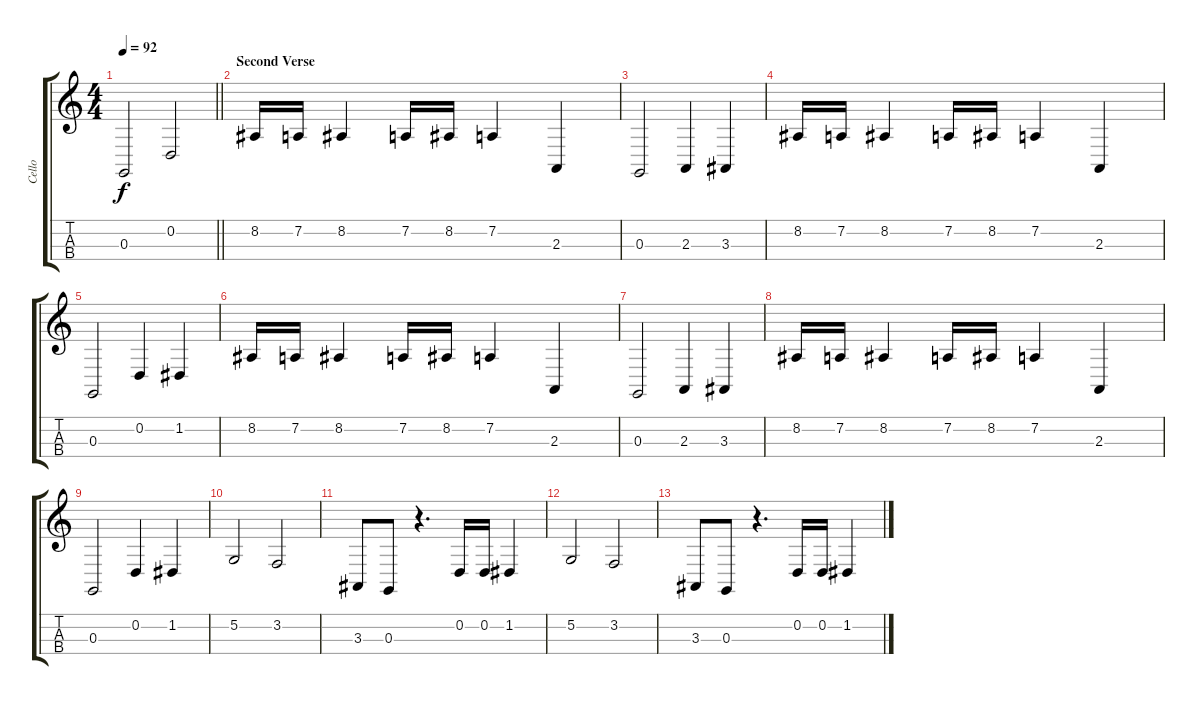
\track ("Cello" "Cello") {instrument cello}
\staff {score tabs}
\tuning (A3 D3 G2 C2) {hide}
\ts (4 4)
\tempo 92
\clef g2
\barLineRight lightlight
\ks c
0.3.2{dy f} 0.2.2 |
\section ("" "Second Verse")
8.2.16 7.2.16 8.2.4 7.2.16 8.2.16 7.2.4 2.3.4 |
0.3.2 2.3.4 3.3.4 |
8.2.16 7.2.16 8.2.4 7.2.16 8.2.16 7.2.4 2.3.4 |
0.3.2 0.2.4 1.2.4 |
8.2.16 7.2.16 8.2.4 7.2.16 8.2.16 7.2.4 2.3.4 |
0.3.2 2.3.4 3.3.4 |
8.2.16 7.2.16 8.2.4 7.2.16 8.2.16 7.2.4 2.3.4 |
0.3.2 0.2.4 1.2.4 |
5.2.2 3.2.2 |
3.3.8 0.3.8 r.4{d} 0.2.16 0.2.16 1.2.4 |
5.2.2 3.2.2 |
3.3.8 0.3.8 r.4{d} 0.2.16 0.2.16 1.2.4
